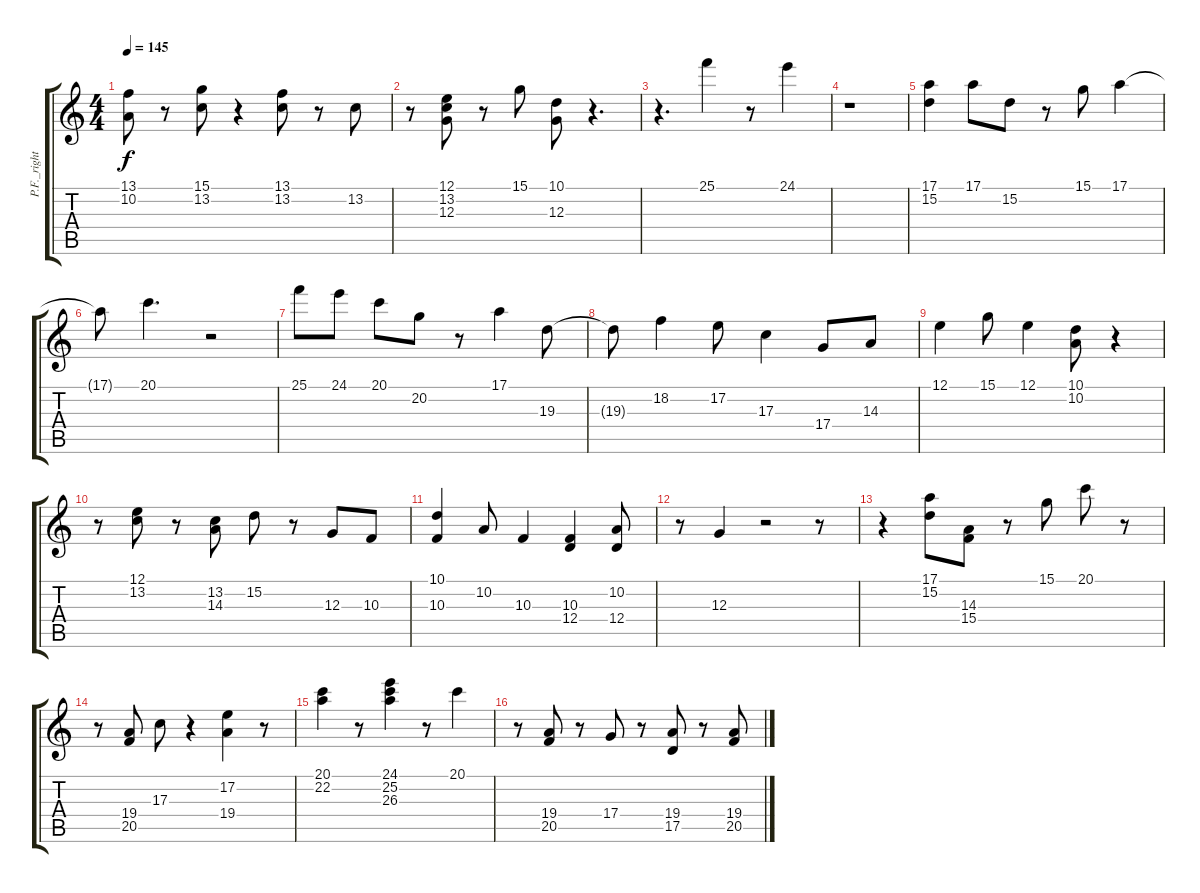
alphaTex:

\track ("P.F._right" "P.F._right") {instrument acousticgrandpiano}
\staff {score tabs}
\tuning (E4 B3 G3 D3 A2 E2) {hide}
\ts (4 4)
\tempo 145
\clef g2
\ks c
(13.1 10.2).8{dy f} r.8 (15.1 13.2).8 r.4 (13.1 13.2).8 r.8 13.2.8 |
r.8 (12.1 13.2 12.3).8 r.8 15.1.8 (10.1 12.3).8 r.4{d} |
r.4{d} 25.1.4 r.8 24.1.4 |
r.1 |
(17.1 15.2).4 17.1.8 15.2.8 r.8 15.1.8 17.1.4 |
17.1{t}.8 20.1.4{d} r.2 |
25.1.8 24.1.8 20.1.8 20.2.8 r.8 17.1.4 19.3.8 |
19.3{t}.8 18.2.4 17.2.8 17.3.4 17.4.8 14.3.8 |
12.1.4 15.1.8 12.1.4 (10.1 10.2).8 r.4 |
r.8 (12.1 13.2).8 r.8 (13.2 14.3).8 15.2.8 r.8 12.3.8 10.3.8 |
(10.1 10.3).4 10.2.8 10.3.4 (10.3 12.4).4 (10.2 12.4).8 |
r.8 12.3.4 r.2 r.8 |
r.4 (17.1 15.2).8 (14.3 15.4).8 r.8 15.1.8 20.1.8 r.8 |
r.8 (19.4 20.5).8 17.3.8 r.4 (17.2 19.4).4 r.8 |
(20.1 22.2).4 r.8 (24.1 25.2 26.3).4 r.8 20.1.4 |
r.8 (19.4 20.5).8 r.8 17.4.8 r.8 (19.4 17.5).8 r.8 (19.4 20.5).8
